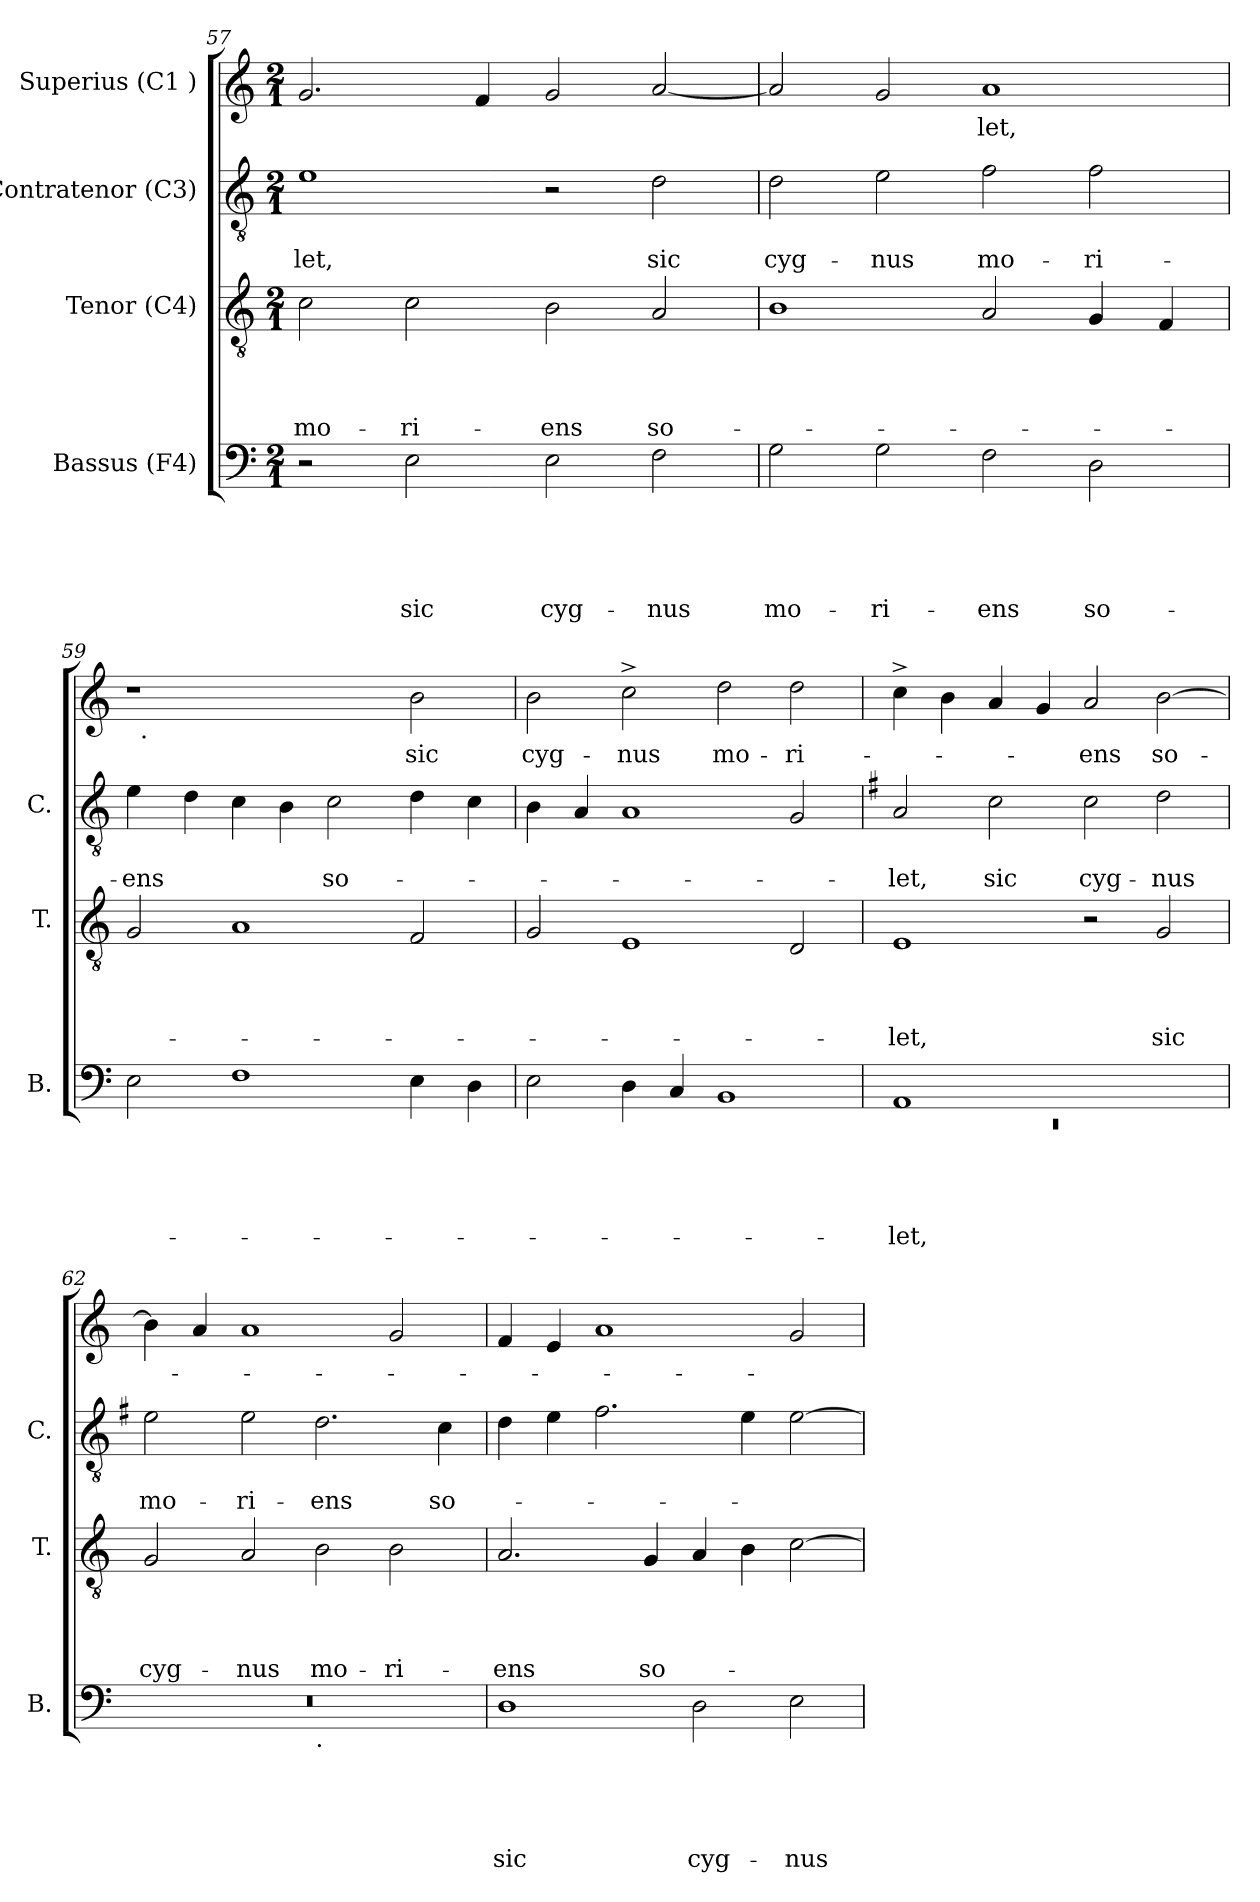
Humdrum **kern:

**kern	**text	**text	**text	**text	**text	**kern	**text	**text	**text	**text	**kern	**text	**text	**kern	**text
*part4	*part4	*part4	*part4	*part4	*part4	*part3	*part3	*part3	*part3	*part3	*part2	*part2	*part2	*part1	*part1
*staff4	*staff4	*staff4	*staff4	*staff4	*staff4	*staff3	*staff3	*staff3	*staff3	*staff3	*staff2	*staff2	*staff2	*staff1	*staff1
*I"Bassus (F4)	*	*	*	*	*	*I"Tenor (C4)	*	*	*	*	*I"Contratenor (C3)	*	*	*I"Superius (C1 )	*
*I'B.	*	*	*	*	*	*I'T.	*	*	*	*	*I'C.	*	*	*	*
*clefF4	*	*	*	*	*	*clefGv2	*	*	*	*	*clefGv2	*	*	*clefG2	*
*k[]	*	*	*	*	*	*k[]	*	*	*	*	*k[]	*	*	*k[]	*
*C:	*	*	*	*	*	*C:	*	*	*	*	*C:	*	*	*C:	*
*M2/1	*	*	*	*	*	*M2/1	*	*	*	*	*M2/1	*	*	*M2/1	*
=57	=57	=57	=57	=57	=57	=57	=57	=57	=57	=57	=57	=57	=57	=57	=57
!	!	!	!	!	!	!	!	!	!	!LO:LY:b	!	!	!LO:LY:b	!	!
2r	.	.	.	.	.	2c\	.	.	.	mo-	1e	.	-let,	2.g/	.
!	!	!	!	!	!LO:LY:b	!	!	!	!	!LO:LY:b	!	!	!	!	!
2E\	.	.	.	.	sic	2c\	.	.	.	-ri-	.	.	.	.	.
.	.	.	.	.	.	.	.	.	.	.	.	.	.	4f/	.
!	!	!	!	!	!LO:LY:b	!	!	!	!	!LO:LY:b	!	!	!	!	!
2E\	.	.	.	.	cyg-	2B\	.	.	.	-ens	2r	.	.	2g/	.
!	!	!	!	!	!LO:LY:b	!	!	!	!	!LO:LY:b	!	!	!LO:LY:b	!	!
2F\	.	.	.	.	-nus	2A/	.	.	.	so-	2d\	.	sic	[<2a/	.
=58	=58	=58	=58	=58	=58	=58	=58	=58	=58	=58	=58	=58	=58	=58	=58
!	!	!	!	!	!LO:LY:b	!	!	!	!	!	!	!	!LO:LY:b	!	!
2G\	.	.	.	.	mo-	1B	.	.	.	.	2d\	.	cyg-	2a/]	.
!	!	!	!	!	!LO:LY:b	!	!	!	!	!	!	!	!LO:LY:b	!	!
2G\	.	.	.	.	-ri-	.	.	.	.	.	2e\	.	-nus	2g/	.
!	!	!	!	!	!LO:LY:b	!	!	!	!	!	!	!	!LO:LY:b	!	!LO:LY:b
2F\	.	.	.	.	-ens	2A/	.	.	.	.	2f\	.	mo-	1a	-let,
!	!	!	!	!	!LO:LY:b	!	!	!	!	!	!	!	!LO:LY:b	!	!
2D\	.	.	.	.	so-	4G/	.	.	.	.	2f\	.	-ri-	.	.
.	.	.	.	.	.	4F/	.	.	.	.	.	.	.	.	.
!!LO:LB:g=z
=59	=59	=59	=59	=59	=59	=59	=59	=59	=59	=59	=59	=59	=59	=59	=59
!	!	!	!	!	!	!	!	!	!	!	!	!	!LO:LY:b	!	!
*	*	*	*	*	*	*	*	*	*	*	*	*	*	*^	*
2E\	.	.	.	.	.	2G/	.	.	.	.	4e\	.	-ens	1r	32ryy	.
!	!	!	!	!	!	!	!	!	!	!	!	!	!	!	!LO:TX:b:t=.	!
.	.	.	.	.	.	.	.	.	.	.	.	.	.	.	1ryy	.
.	.	.	.	.	.	.	.	.	.	.	4d\	.	.	.	.	.
1F	.	.	.	.	.	1A	.	.	.	.	4c\	.	.	.	.	.
.	.	.	.	.	.	.	.	.	.	.	4B\	.	.	.	.	.
!	!	!	!	!	!	!	!	!	!	!	!	!	!LO:LY:b	!	!	!
.	.	.	.	.	.	.	.	.	.	.	2c\	.	so-	2ryy	.	.
.	.	.	.	.	.	.	.	.	.	.	.	.	.	.	2ryy	.
!	!	!	!	!	!	!	!	!	!	!	!	!	!	!	!	!LO:LY:b
4E\	.	.	.	.	.	2F/	.	.	.	.	4d\	.	.	2b\	.	sic
.	.	.	.	.	.	.	.	.	.	.	.	.	.	.	4...ryy	.
4D\	.	.	.	.	.	.	.	.	.	.	4c\	.	.	.	.	.
=60	=60	=60	=60	=60	=60	=60	=60	=60	=60	=60	=60	=60	=60	=60	=60	=60
!	!	!	!	!	!	!	!	!	!	!	!	!	!	!	!	!LO:LY:b
*	*	*	*	*	*	*	*	*	*	*	*	*	*	*v	*v	*
2E\	.	.	.	.	.	2G/	.	.	.	.	4B\	.	.	2b\	cyg-
.	.	.	.	.	.	.	.	.	.	.	4A/	.	.	.	.
!	!	!	!	!	!	!	!	!	!	!	!	!	!	!	!LO:LY:b
4D\	.	.	.	.	.	1E	.	.	.	.	1A	.	.	2cc^>\	-nus
4C/	.	.	.	.	.	.	.	.	.	.	.	.	.	.	.
!	!	!	!	!	!	!	!	!	!	!	!	!	!	!	!LO:LY:b
1BB	.	.	.	.	.	.	.	.	.	.	.	.	.	2dd\	mo-
!	!	!	!	!	!	!	!	!	!	!	!	!	!	!	!LO:LY:b
.	.	.	.	.	.	2D/	.	.	.	.	2G/	.	.	2dd\	-ri-
=61	=61	=61	=61	=61	=61	=61	=61	=61	=61	=61	=61	=61	=61	=61	=61
*	*	*	*	*	*	*	*	*	*	*	*k[f#]	*	*	*	*
*	*	*	*	*	*	*	*	*	*	*	*G:	*	*	*	*
*^	*	*	*	*	*	*	*	*	*	*	*	*	*	*	*
!	!LO:N:vis=1	!	!	!	!	!LO:LY:b	!	!	!	!	!LO:LY:b	!	!	!LO:LY:b	!	!
1AA	0rEE	.	.	.	.	-let,	1E	.	.	.	-let,	2A/	.	-let,	4cc^>\	.
.	.	.	.	.	.	.	.	.	.	.	.	.	.	.	4b\	.
!	!	!	!	!	!	!	!	!	!	!	!	!	!	!LO:LY:b	!	!
.	.	.	.	.	.	.	.	.	.	.	.	2c\	.	sic	4a/	.
.	.	.	.	.	.	.	.	.	.	.	.	.	.	.	4g/	.
!	!	!	!	!	!	!	!	!	!	!	!	!	!	!LO:LY:b	!	!LO:LY:b
1ryy	.	.	.	.	.	.	2r	.	.	.	.	2c\	.	cyg-	2a/	-ens
!	!	!	!	!	!	!	!	!	!	!	!LO:LY:b	!	!	!LO:LY:b	!	!LO:LY:b
.	.	.	.	.	.	.	2G/	.	.	.	sic	2d\	.	-nus	[>2b\	so-
=62	=62	=62	=62	=62	=62	=62	=62	=62	=62	=62	=62	=62	=62	=62	=62	=62
!	!	!	!	!	!	!	!	!	!	!	!LO:LY:b	!	!	!LO:LY:b	!	!
0r	1ryy	.	.	.	.	.	2G/	.	.	.	cyg-	2e\	.	mo-	4b\]	.
.	.	.	.	.	.	.	.	.	.	.	.	.	.	.	4a/	.
!	!	!	!	!	!	!	!	!	!	!	!LO:LY:b	!	!	!LO:LY:b	!	!
.	.	.	.	.	.	.	2A/	.	.	.	-nus	2e\	.	-ri-	1a	.
!	!LO:TX:b:t=.	!	!	!	!	!	!	!	!	!	!	!	!	!	!	!
!	!	!	!	!	!	!	!	!	!	!	!LO:LY:b	!	!	!LO:LY:b	!	!
.	1ryy	.	.	.	.	.	2B\	.	.	.	mo-	2.d\	.	-ens	.	.
!	!	!	!	!	!	!	!	!	!	!	!LO:LY:b	!	!	!	!	!
.	.	.	.	.	.	.	2B\	.	.	.	-ri-	.	.	.	2g/	.
!	!	!	!	!	!	!	!	!	!	!	!	!	!	!LO:LY:b	!	!
.	.	.	.	.	.	.	.	.	.	.	.	4c\	.	so-	.	.
*v	*v	*	*	*	*	*	*	*	*	*	*	*	*	*	*	*
!!LO:PB:g=z
=63	=63	=63	=63	=63	=63	=63	=63	=63	=63	=63	=63	=63	=63	=63	=63
*	*	*	*	*	*	*	*	*	*	*	*k[]	*	*	*	*
*	*	*	*	*	*	*	*	*	*	*	*C:	*	*	*	*
*^	*	*	*	*	*	*	*	*	*	*	*	*	*	*	*
!	!	!	!	!	!	!LO:LY:b	!	!	!	!	!LO:LY:b	!	!	!	!	!
*v	*v	*	*	*	*	*	*	*	*	*	*	*	*	*	*	*
1D	.	.	.	.	sic	2.A/	.	.	.	-ens	4d\	.	.	4f/	.
.	.	.	.	.	.	.	.	.	.	.	4e\	.	.	4e/	.
.	.	.	.	.	.	.	.	.	.	.	2.f\	.	.	1a	.
!	!	!	!	!	!	!	!	!	!	!LO:LY:b	!	!	!	!	!
.	.	.	.	.	.	4G/	.	.	.	so-	.	.	.	.	.
!	!	!	!	!	!LO:LY:b	!	!	!	!	!	!	!	!	!	!
2D\	.	.	.	.	cyg-	4A/	.	.	.	.	.	.	.	.	.
.	.	.	.	.	.	4B\	.	.	.	.	4e\	.	.	.	.
!	!	!	!	!	!LO:LY:b	!	!	!	!	!	!	!	!	!	!
2E\	.	.	.	.	-nus	[>2c\	.	.	.	.	[>2e\	.	.	2g/	.
=	=	=	=	=	=	=	=	=	=	=	=	=	=	=	=
*-	*-	*-	*-	*-	*-	*-	*-	*-	*-	*-	*-	*-	*-	*-	*-
